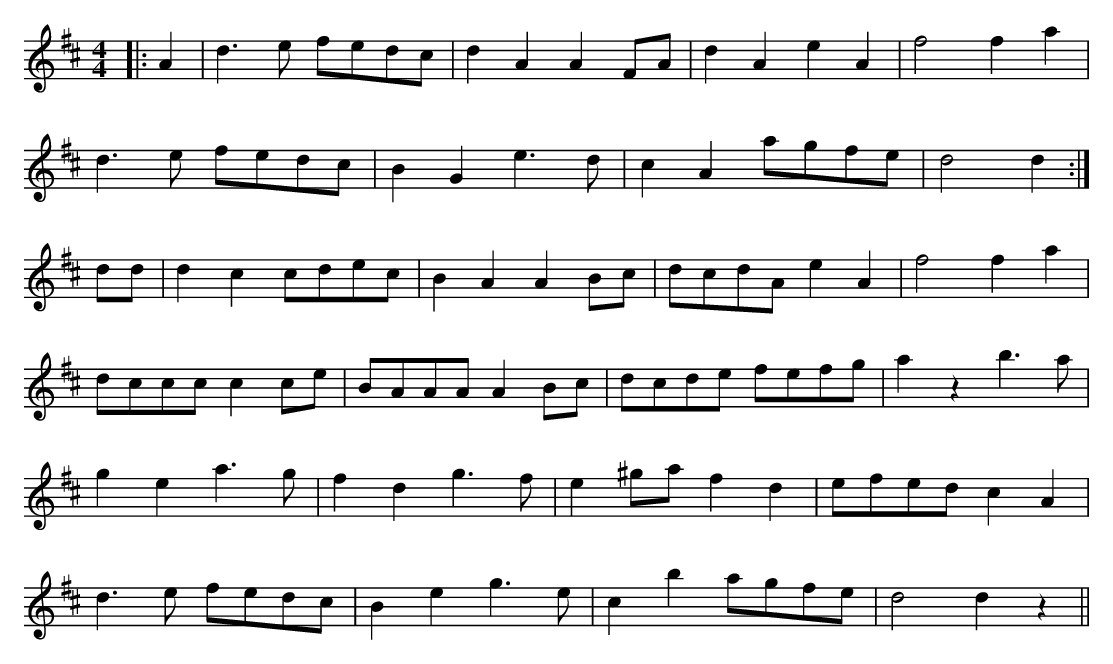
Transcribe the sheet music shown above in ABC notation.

X:1
M:4/4
K:D
|:A2|d3e fedc|d2A2 A2FA|d2A2 e2A2|f4 f2a2|
d3e fedc|B2G2 e3d|c2A2 agfe|d4 d2:|
dd|d2c2 cdec|B2A2 A2Bc|dcdA e2A2|f4 f2a2|
dccc c2ce|BAAA A2Bc|dcde fefg|a2 z2 b3a|
g2e2 a3g|f2d2 g3f|e2^ga f2d2|efed c2A2|
d3e fedc|B2e2 g3e|c2b2 agfe|d4 d2 z2||
